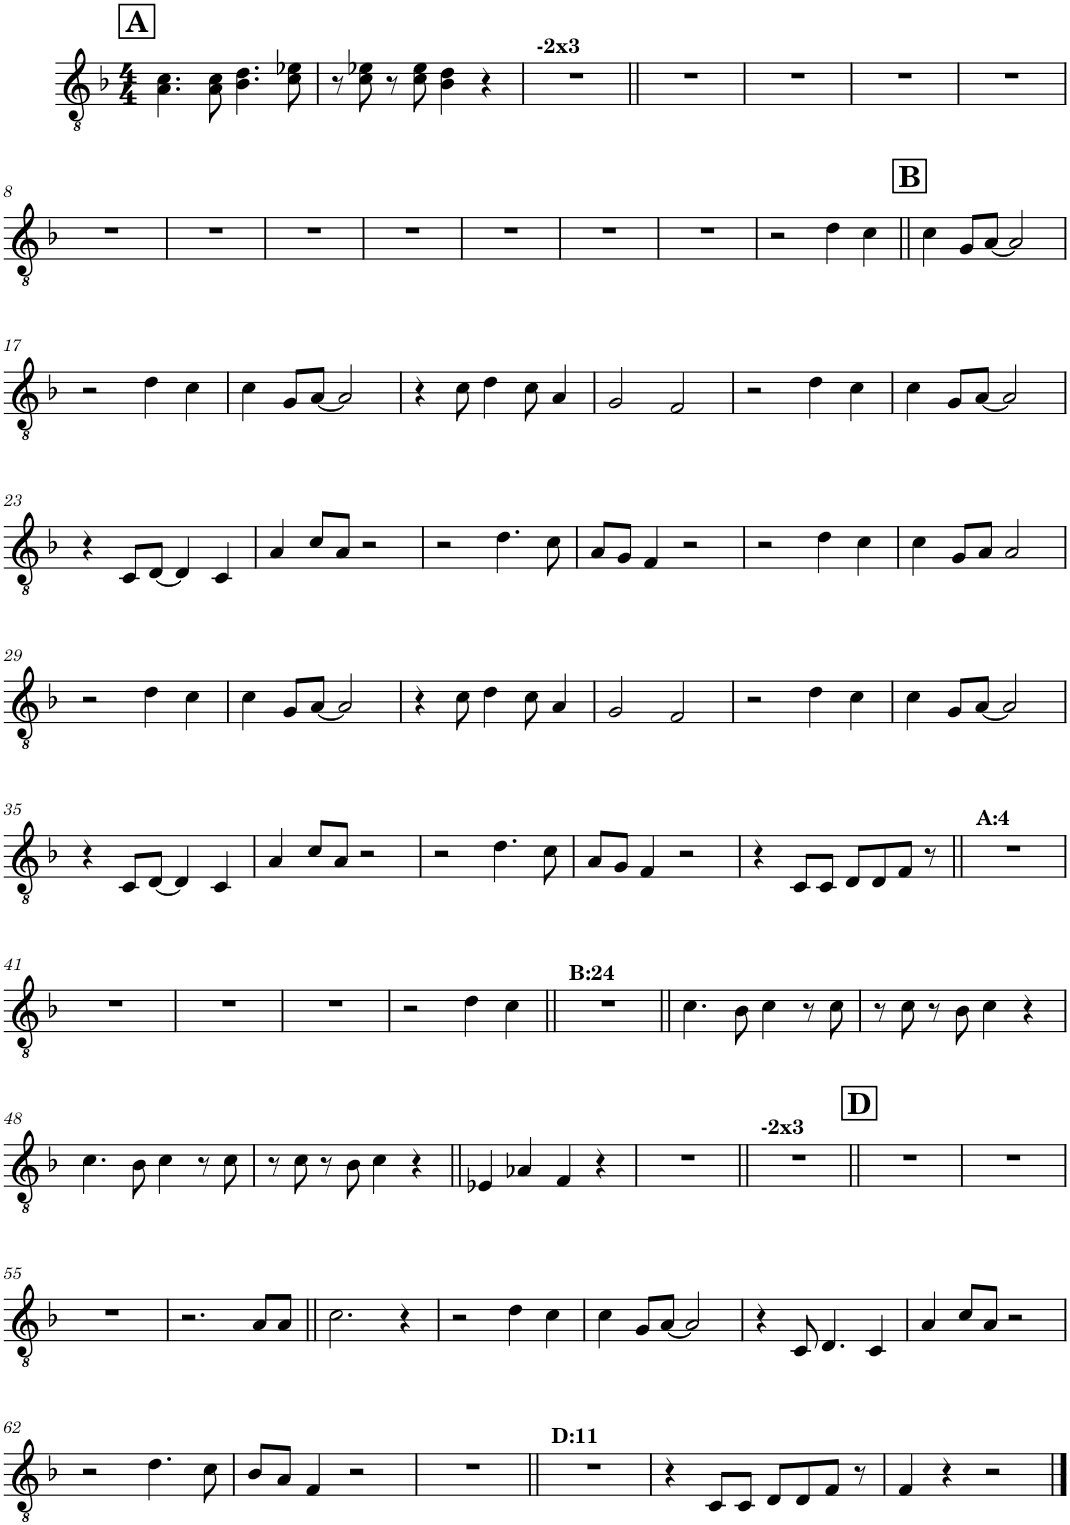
**kern
*part1
*staff1
*I"Trombone
*I'Tbn.
*clefGv2
*Trd1c2
*k[b-]
*M4/4
!!LO:REH:place=s1:a:B:cj:fs=14:t=A
=1
4.A\ 4.c\
8A\ 8c\
4.B-\ 4.d\
8c\ 8e-X\
=2
8r
8c\ 8e-X\
8r
8c\ 8e-\
4B-\ 4d\
4r
=3
!LO:TX:a:B:t=-2x3
1r
=4||
1r
=5
1r
=6
1r
=7
1r
!!LO:LB:g=z
=8
1r
=9
1r
=10
1r
=11
1r
=12
1r
=13
1r
=14
1r
=15
2r
4d\
4c\
!!LO:REH:place=s1:a:B:cj:fs=14:t=B
=16||
4c\
8G/L
[8A/J
2A/]
!!LO:LB:g=z
=17
2r
4d\
4c\
=18
4c\
8G/L
[<8A/J
2A/]
=19
4r
8c\
4d\
8c\
4A/
=20
2G/
2F/
=21
2r
4d\
4c\
=22
4c\
8G/L
[<8A/J
2A/]
!!LO:LB:g=z
=23
4r
8C/L
[<8D/J
4D/]
4C/
=24
4A/
8c/L
8A/J
2r
=25
2r
4.d\
8c\
=26
8A/L
8G/J
4F/
2r
=27
2r
4d\
4c\
=28
4c\
8G/L
8A/J
2A/
!!LO:LB:g=z
=29
2r
4d\
4c\
=30
4c\
8G/L
[<8A/J
2A/]
=31
4r
8c\
4d\
8c\
4A/
=32
2G/
2F/
=33
2r
4d\
4c\
=34
4c\
8G/L
[<8A/J
2A/]
!!LO:LB:g=z
=35
4r
8C/L
[<8D/J
4D/]
4C/
=36
4A/
8c/L
8A/J
2r
=37
2r
4.d\
8c\
=38
8A/L
8G/J
4F/
2r
=39
4r
8C/L
8C/J
8D/L
8D/
8F/J
8r
=40||
!LO:TX:a:B:t=A&colon;4
1r
!!LO:LB:g=z
=41
1r
=42
1r
=43
1r
=44
2r
4d\
4c\
=45||
!LO:TX:a:B:t=B&colon;24
1r
=46||
4.c\
8B-\
4c\
8r
8c\
=47
8r
8c\
8r
8B-\
4c\
4r
!!LO:LB:g=z
=48
4.c\
8B-\
4c\
8r
8c\
=49
8r
8c\
8r
8B-\
4c\
4r
=50||
4E-X/
4A-X/
4F/
4r
=51
1r
=52||
!LO:TX:a:B:t=-2x3
1r
!!LO:REH:place=s1:a:B:cj:fs=14:t=D
=53||
1r
=54
1r
!!LO:LB:g=z
=55
1r
=56
2.r
8A/L
8A/J
=57||
2.c\
4r
=58
2r
4d\
4c\
=59
4c\
8G/L
[<8A/J
2A/]
=60
4r
8C/
4.D/
4C/
=61
4A/
8c/L
8A/J
2r
!!LO:LB:g=z
=62
2r
4.d\
8c\
=63
8B-/L
8A/J
4F/
2r
=64
1r
=65||
!LO:TX:a:B:t=D&colon;11
1r
=66
4r
8C/L
8C/J
8D/L
8D/
8F/J
8r
=67
4F/
4r
2r
==
*-
